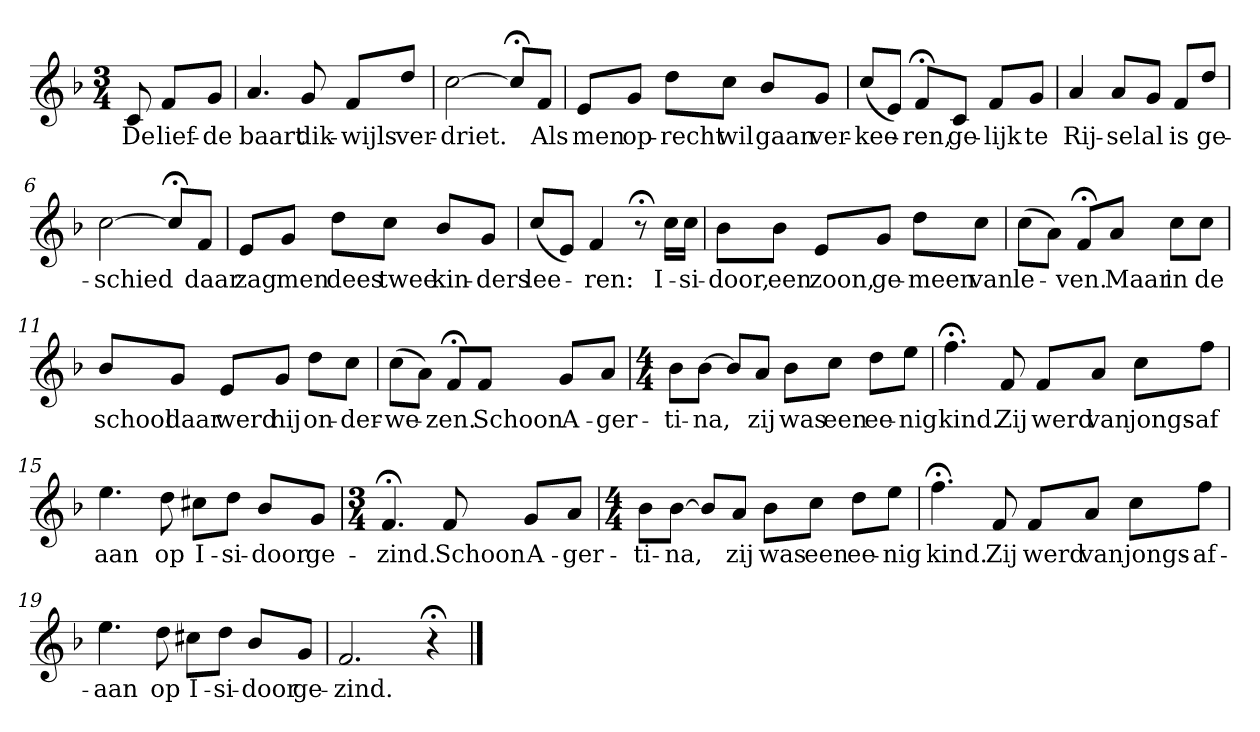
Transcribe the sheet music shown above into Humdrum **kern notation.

**kern	**text
*part1	*part1
*staff1	*staff1
*k[b-]	*
*F:	*
*M3/4	*
*MM120	*
=	=
8c	De
8fL	lief-
8gJ	-de
=1	=1
4.a	baart
8g	dik-
8fL	-wijls
8ddJ	ver-
=2	=2
[2cc	-driet.
8cc;<L]	.
8fJ	Als
=3	=3
8eL	men
8gJ	op-
8ddL	-recht
8ccJ	wil
8b-L	gaan
8gJ	ver-
=4	=4
(8ccL	-kee-
8eJ)	.
8f;<L	-ren,
8cJ	ge-
8fL	-lijk
8gJ	te
=5	=5
4a	Rij-
8aL	-sel
8gJ	al
8fL	is
8ddJ	ge-
=6	=6
[2cc	-schied
8cc;<L]	.
8fJ	daar
=7	=7
8eL	zag
8gJ	men
8ddL	dees
8ccJ	twee
8b-L	kin-
8gJ	-ders
=8	=8
(8ccL	lee-
8eJ)	.
4f	-ren:
8r;<	.
16ccLL	I-
16ccJJ	-si-
=9	=9
8b-L	-door,
8b-J	een
8eL	zoon,
8gJ	ge-
8ddL	-meen
8ccJ	van
=10	=10
(8ccL	le-
8aJ)	.
8f;<L	-ven.
8aJ	Maar
8ccL	in
8ccJ	de
=11	=11
8b-L	school
8gJ	daar
8eL	werd
8gJ	hij
8ddL	on-
8ccJ	-der-
=12	=12
(8ccL	-we-
8aJ)	.
8f;<L	-zen.
8fJ	Schoon
8gL	A-
8aJ	-ger-
=13	=13
*M4/4	*
8b-L	-ti-
[8b-J	-na,
8b-L]	.
8aJ	zij
8b-L	was
8ccJ	een
8ddL	ee-
8eeJ	-nig
=14	=14
4.ff;<	kind.
8f	Zij
8fL	werd
8aJ	van
8ccL	jongs-
8ffJ	-af
=15	=15
4.ee	aan
8dd	op
8cc#XL	I-
8ddJ	-si-
8b-L	-door
8gJ	ge-
=16	=16
*M3/4	*
4.f;<	-zind.
8f	Schoon
8gL	A-
8aJ	-ger-
=17	=17
*M4/4	*
8b-L	-ti-
[8b-J	-na,
8b-L]	.
8aJ	zij
8b-L	was
8ccJ	een
8ddL	ee-
8eeJ	-nig
=18	=18
4.ff;<	kind.
8f	Zij
8fL	werd
8aJ	van
8ccL	jongs-
8ffJ	-af-
=19	=19
4.ee	-aan
8dd	op
8cc#XL	I-
8ddJ	-si-
8b-L	-door
8gJ	ge-
=20	=20
2.f	-zind.
4r;<	.
==	==
*-	*-
